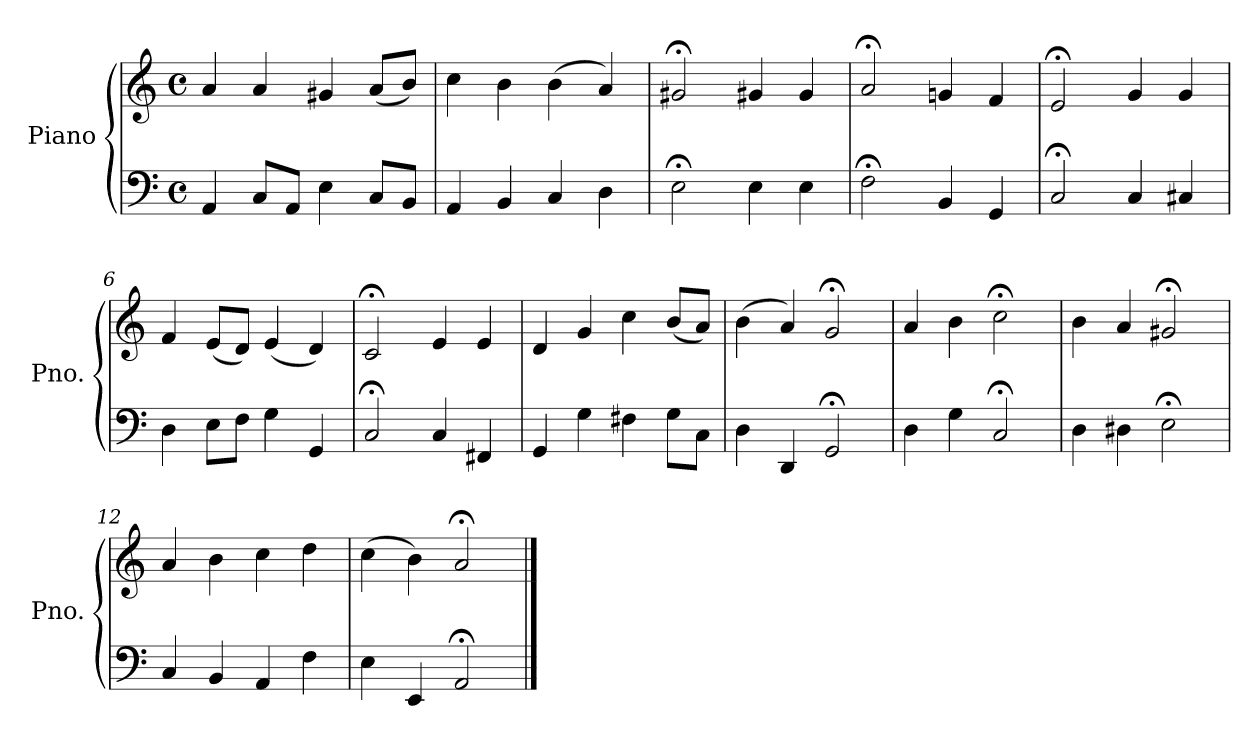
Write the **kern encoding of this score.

**kern	**kern
*part1	*part1
*staff2	*staff1
*I"Piano	*
*I'Pno.	*
*clefF4	*clefG2
*k[]	*k[]
*M4/4	*M4/4
*met(c)	*met(c)
=1	=1
4AA/	4a/
8C/L	4a/
8AA/J	.
4E\	4g#X/
8C/L	(8a/L
8BB/J	8b/J)
=2	=2
4AA/	4cc\
4BB/	4b\
4C/	(4b\
4D\	4a/)
=3	=3
2E;<\	2g#X;</
4E\	4g#X/
4E\	4g#/
=4	=4
2F;<\	2a;</
4BB/	4gn/
4GG/	4f/
=5	=5
2C;</	2e;</
4C/	4g/
4C#X/	4g/
=6	=6
4D\	4f/
8E\L	(8e/L
8F\J	8d/J)
4G\	(4e/
4GG/	4d/)
=7	=7
2C;</	2c;</
4C/	4e/
4FF#X/	4e/
!!LO:LB:g=z
=8	=8
4GG/	4d/
4G\	4g/
4F#X\	4cc\
8G\L	(8b/L
8C\J	8a/J)
=9	=9
4D\	(4b\
4DD/	4a/)
2GG;</	2g;</
=10	=10
4D\	4a/
4G\	4b\
2C;</	2cc;<\
=11	=11
4D\	4b\
4D#X\	4a/
2E;<\	2g#X;</
=12	=12
4C/	4a/
4BB/	4b\
4AA/	4cc\
4F\	4dd\
=13	=13
4E\	(4cc\
4EE/	4b\)
2AA;</	2a;</
==	==
*-	*-
